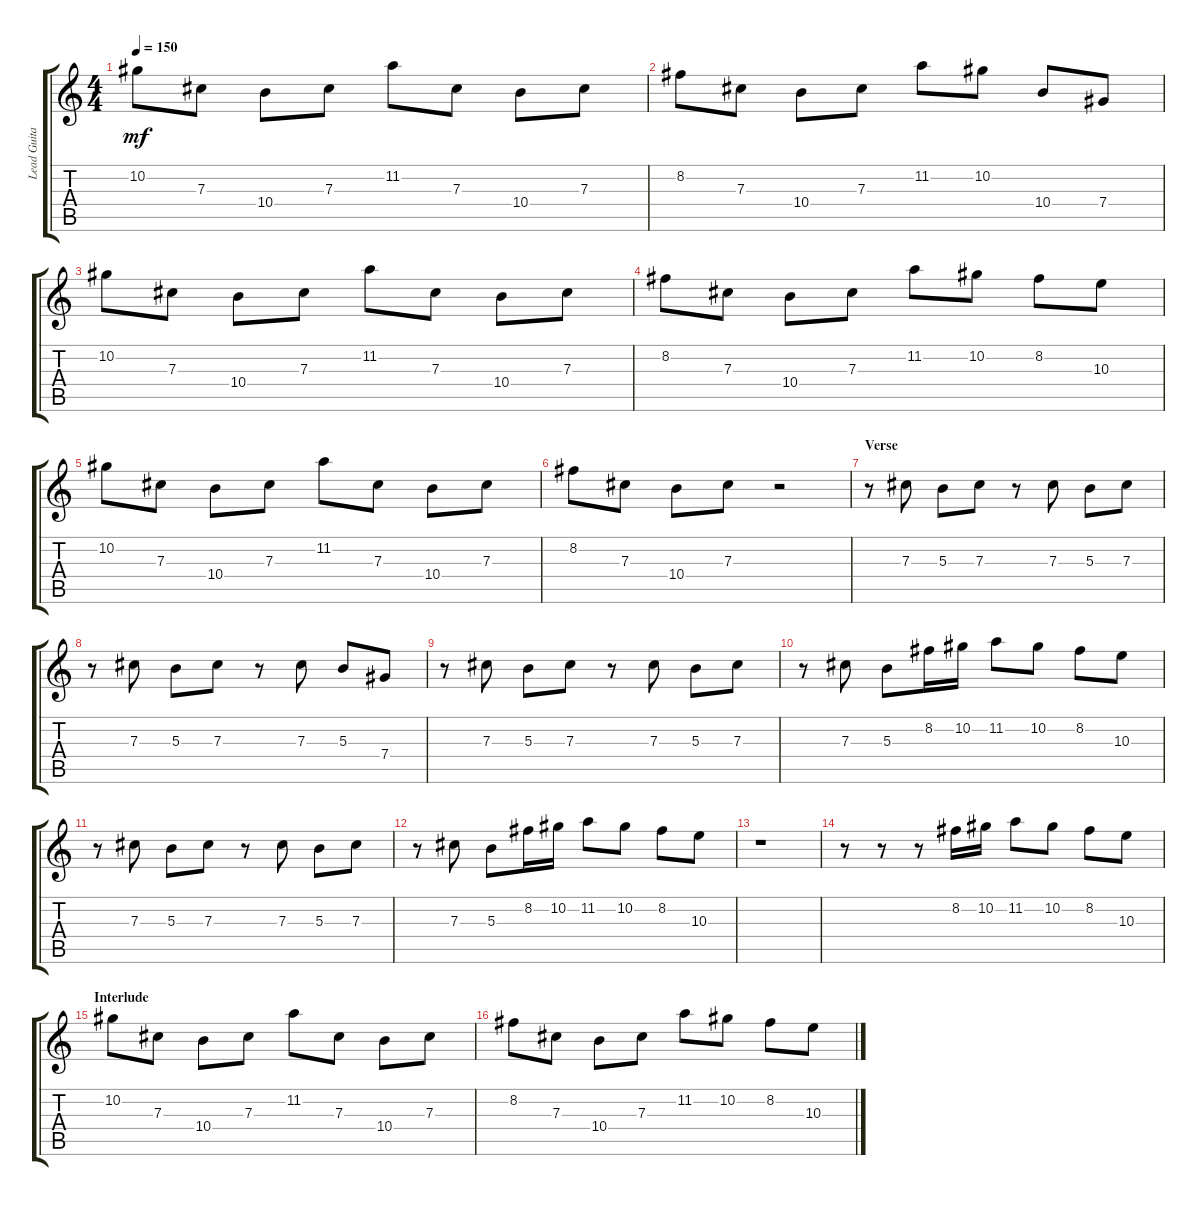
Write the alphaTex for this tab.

\track ("Lead Guitar" "Lead Guita") {instrument distortionguitar}
\staff {score tabs}
\tuning (Eb4 Bb3 Gb3 Db3 Ab2 Db2) {hide}
\ts (4 4)
\tempo 150
\clef g2
\ks c
10.2.8{dy mf} 7.3.8 10.4.8 7.3.8 11.2.8 7.3.8 10.4.8 7.3.8 |
8.2.8 7.3.8 10.4.8 7.3.8 11.2.8 10.2.8 10.4.8 7.4.8 |
10.2.8 7.3.8 10.4.8 7.3.8 11.2.8 7.3.8 10.4.8 7.3.8 |
8.2.8 7.3.8 10.4.8 7.3.8 11.2.8 10.2.8 8.2.8 10.3.8 |
10.2.8 7.3.8 10.4.8 7.3.8 11.2.8 7.3.8 10.4.8 7.3.8 |
8.2.8 7.3.8 10.4.8 7.3.8 r.2 |
\section ("" "Verse")
r.8 7.3.8 5.3.8 7.3.8 r.8 7.3.8 5.3.8 7.3.8 |
r.8 7.3.8 5.3.8 7.3.8 r.8 7.3.8 5.3.8 7.4.8 |
r.8 7.3.8 5.3.8 7.3.8 r.8 7.3.8 5.3.8 7.3.8 |
r.8 7.3.8 5.3.8 8.2.16 10.2.16 11.2.8 10.2.8 8.2.8 10.3.8 |
r.8 7.3.8 5.3.8 7.3.8 r.8 7.3.8 5.3.8 7.3.8 |
r.8 7.3.8 5.3.8 8.2.16 10.2.16 11.2.8 10.2.8 8.2.8 10.3.8 |
r.1 |
r.8 r.8 r.8 8.2.16 10.2.16 11.2.8 10.2.8 8.2.8 10.3.8 |
\section ("" "Interlude")
10.2.8 7.3.8 10.4.8 7.3.8 11.2.8 7.3.8 10.4.8 7.3.8 |
8.2.8 7.3.8 10.4.8 7.3.8 11.2.8 10.2.8 8.2.8 10.3.8
